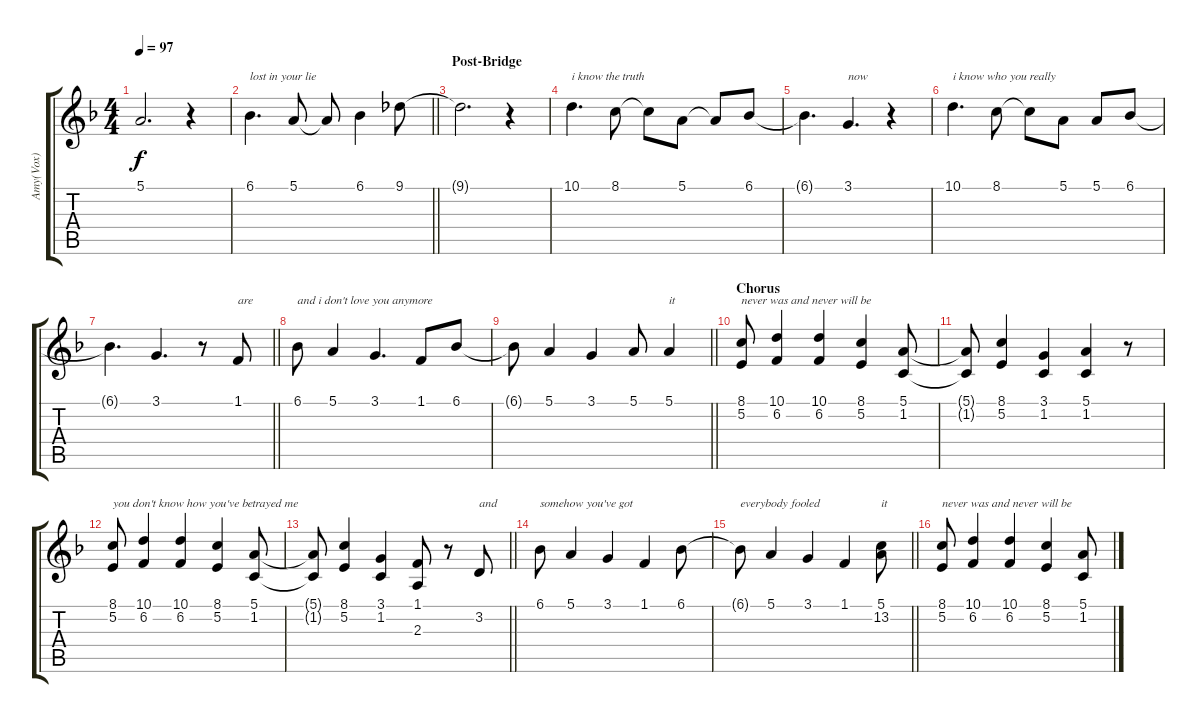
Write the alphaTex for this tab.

\track ("Amy(Vox)" "Amy(Vox)") {instrument oboe}
\staff {score tabs}
\tuning (E4 B3 G3 D3 A2 E2) {hide}
\ts (4 4)
\tempo 97
\clef g2
\ks f
5.1{t}.2{d dy f} r.4 |
\barLineRight lightlight
6.1.4{d txt "lost in your lie"} 5.1.8 5.1{t}.8 6.1.4 9.1.8 |
\section ("" "Post-Bridge")
9.1{t}.2{d} r.4 |
10.1.4{d txt "i know the truth"} 8.1.8 8.1{t}.8 5.1.8 5.1{t}.8 6.1.8 |
6.1{t}.4{d} 3.1.4{d txt "now"} r.4 |
10.1.4{d txt "i know who you really "} 8.1.8 8.1{t}.8 5.1.8 5.1.8 6.1.8 |
\barLineRight lightlight
6.1{t}.4{d} 3.1.4{d} r.8 1.1.8{txt "are"} |
6.1.8{txt "and i don't love you anymore"} 5.1.4 3.1.4{d} 1.1.8 6.1.8 |
\barLineRight lightlight
6.1{t}.8 5.1.4 3.1.4 5.1.8 5.1.4{txt "it"} |
\section ("" "Chorus")
(8.1 5.2).8{txt "never was and never will be"} (10.1 6.2).4 (10.1 6.2).4 (8.1 5.2).4 (5.1 1.2).8 |
(5.1{t} 1.2{t}).8 (8.1 5.2).4 (3.1 1.2).4 (5.1 1.2).4 r.8 |
(8.1 5.2).8{txt "you don't know how you've betrayed me"} (10.1 6.2).4 (10.1 6.2).4 (8.1 5.2).4 (5.1 1.2).8 |
\barLineRight lightlight
(5.1{t} 1.2{t}).8 (8.1 5.2).4 (3.1 1.2).4 (1.1 2.3).8 r.8 3.2.8{txt "and"} |
6.1.8{txt "somehow you've got"} 5.1.4 3.1.4 1.1.4 6.1.8 |
\barLineRight lightlight
6.1{t}.8{txt "everybody fooled"} 5.1.4 3.1.4 1.1.4 (5.1 13.2).8{txt "it"} |
(8.1 5.2).8{txt "never was and never will be"} (10.1 6.2).4 (10.1 6.2).4 (8.1 5.2).4 (5.1 1.2).8
